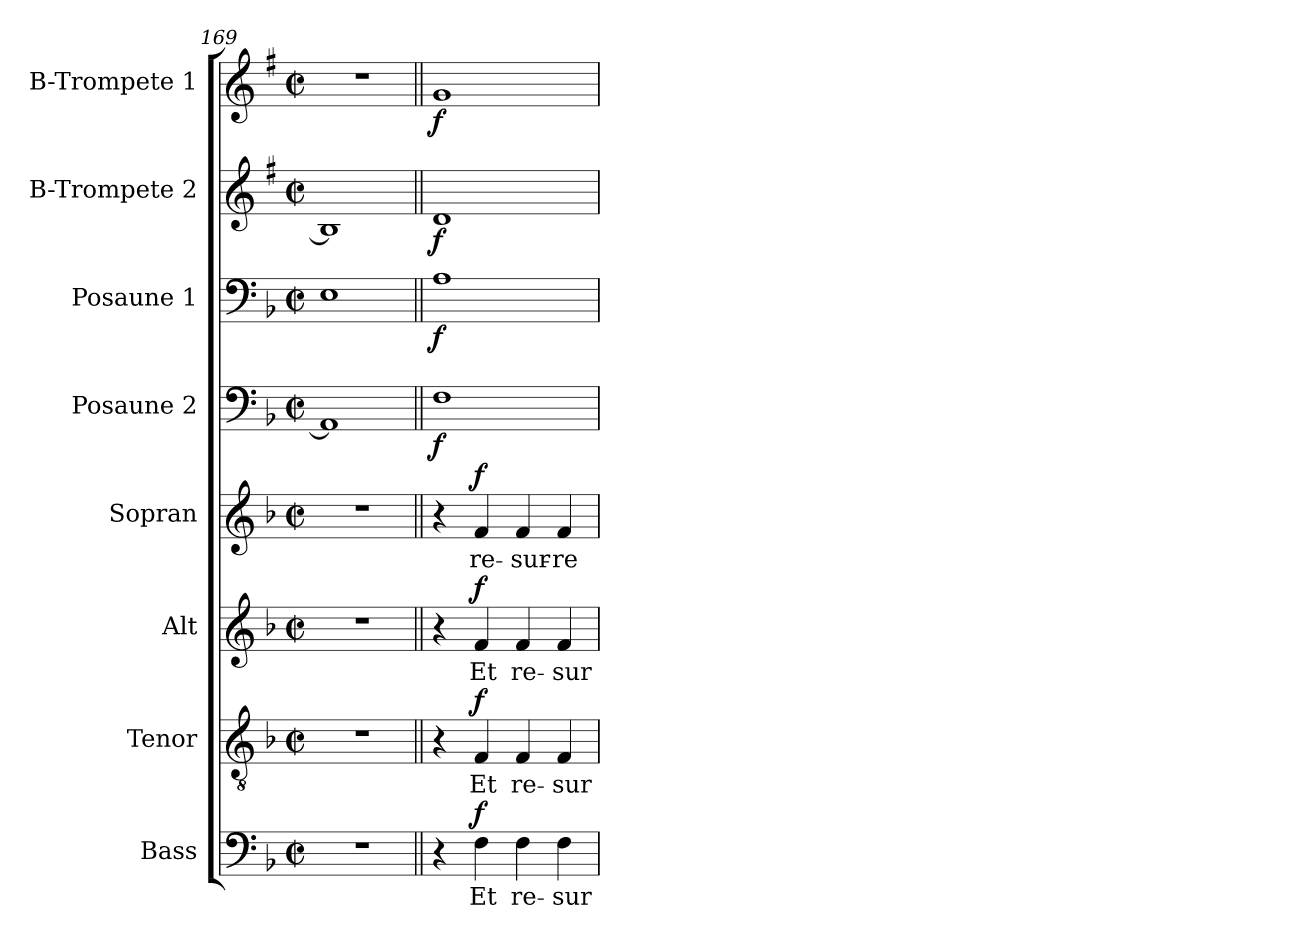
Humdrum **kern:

**kern	**text	**dynam	**kern	**text	**dynam	**kern	**text	**dynam	**kern	**text	**dynam	**kern	**dynam	**kern	**dynam	**kern	**dynam	**kern	**dynam
*part8	*part8	*part8	*part7	*part7	*part7	*part6	*part6	*part6	*part5	*part5	*part5	*part4	*part4	*part3	*part3	*part2	*part2	*part1	*part1
*staff8	*staff8	*staff8	*staff7	*staff7	*staff7	*staff6	*staff6	*staff6	*staff5	*staff5	*staff5	*staff4	*staff4	*staff3	*staff3	*staff2	*staff2	*staff1	*staff1
*I"Bass	*	*	*I"Tenor	*	*	*I"Alt	*	*	*I"Sopran	*	*	*I"Posaune 2	*	*I"Posaune 1	*	*I"B-Trompete 2	*	*I"B-Trompete 1	*
*I'B.	*	*	*I'T.	*	*	*I'A.	*	*	*I'S.	*	*	*I'Pos. 2	*	*I'Pos. 1	*	*I'B Trp. 2	*	*I'B Trp. 1	*
*clefF4	*	*	*clefGv2	*	*	*clefG2	*	*	*clefG2	*	*	*clefF4	*	*clefF4	*	*clefG2	*	*clefG2	*
*	*	*	*	*	*	*	*	*	*	*	*	*	*	*	*	*ITrd1c2	*	*ITrd1c2	*
*k[b-]	*	*	*k[b-]	*	*	*k[b-]	*	*	*k[b-]	*	*	*k[b-]	*	*k[b-]	*	*k[b-]	*	*k[b-]	*
*F:	*	*	*F:	*	*	*F:	*	*	*F:	*	*	*F:	*	*F:	*	*F:	*	*F:	*
*M2/2	*	*	*M2/2	*	*	*M2/2	*	*	*M2/2	*	*	*M2/2	*	*M2/2	*	*M2/2	*	*M2/2	*
*met(c|)	*	*	*met(c|)	*	*	*met(c|)	*	*	*met(c|)	*	*	*met(c|)	*	*met(c|)	*	*met(c|)	*	*met(c|)	*
=169	=169	=169	=169	=169	=169	=169	=169	=169	=169	=169	=169	=169	=169	=169	=169	=169	=169	=169	=169
1r	.	.	1r	.	.	1r	.	.	1r	.	.	1AA]	.	1E	.	1A]	.	1r	.
!!LO:PB:g=z
=170||	=170||	=170||	=170||	=170||	=170||	=170||	=170||	=170||	=170||	=170||	=170||	=170||	=170||	=170||	=170||	=170||	=170||	=170||	=170||
!	!	!	!	!	!	!	!	!	!	!	!	!	!LO:DY:b	!	!LO:DY:b	!	!LO:DY:b	!	!LO:DY:b
4r	.	.	4r	.	.	4r	.	.	4r	.	.	1F	f	1A	f	1c	f	1f	f
!	!LO:LY:b	!LO:DY:a	!	!LO:LY:b	!LO:DY:a	!	!LO:LY:b	!LO:DY:a	!	!LO:LY:b	!LO:DY:a	!	!	!	!	!	!	!	!
4F\	Et	f	4F/	Et	f	4f/	Et	f	4f/	re-	f	.	.	.	.	.	.	.	.
!	!LO:LY:b	!	!	!LO:LY:b	!	!	!LO:LY:b	!	!	!LO:LY:b	!	!	!	!	!	!	!	!	!
4F\	re-	.	4F/	re-	.	4f/	re-	.	4f/	-sur-	.	.	.	.	.	.	.	.	.
!	!LO:LY:b	!	!	!LO:LY:b	!	!	!LO:LY:b	!	!	!LO:LY:b	!	!	!	!	!	!	!	!	!
4F\	-sur-	.	4F/	-sur-	.	4f/	-sur-	.	4f/	-re-	.	.	.	.	.	.	.	.	.
=	=	=	=	=	=	=	=	=	=	=	=	=	=	=	=	=	=	=	=
*-	*-	*-	*-	*-	*-	*-	*-	*-	*-	*-	*-	*-	*-	*-	*-	*-	*-	*-	*-
